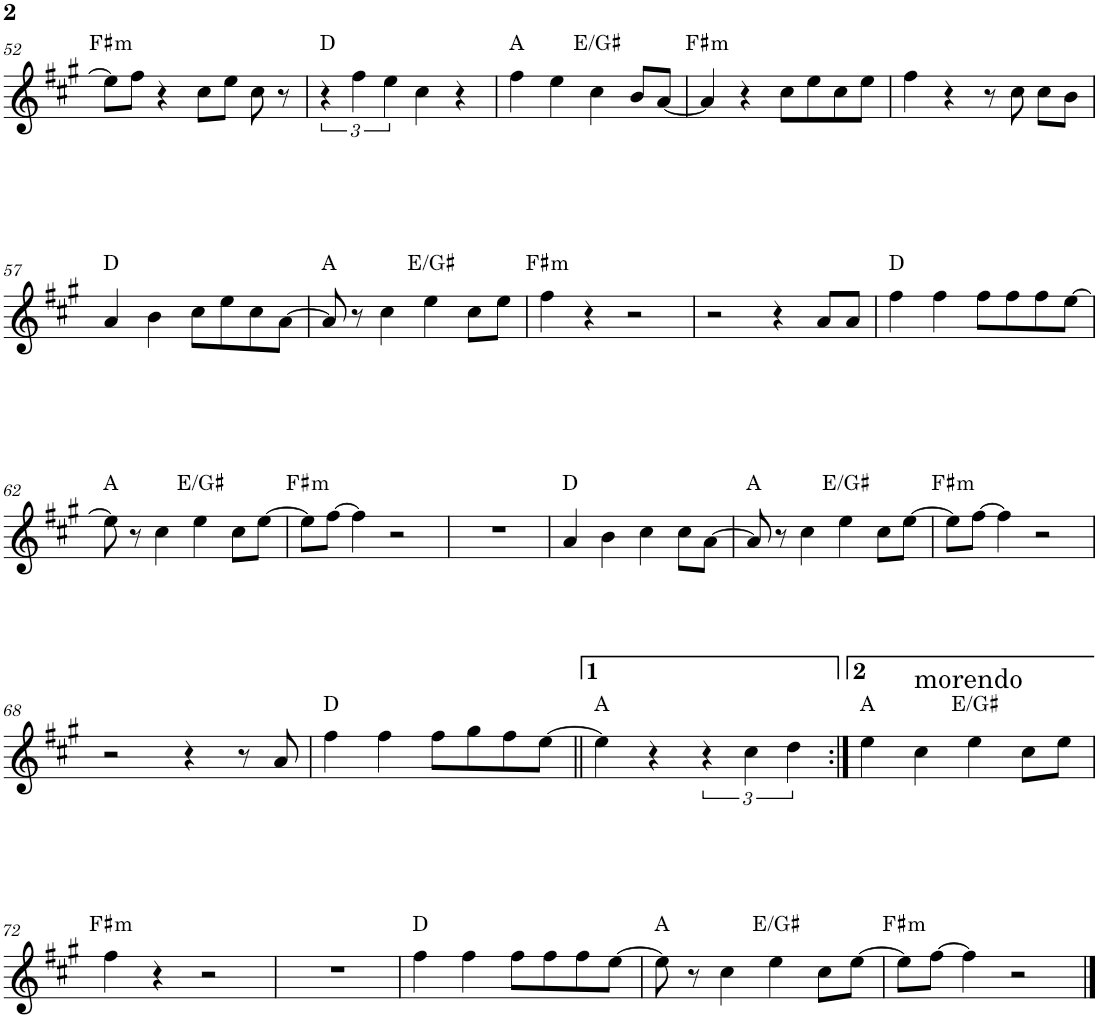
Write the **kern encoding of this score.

**kern	**harte
*part1	*part1
*staff1	*
*I"P1	*
!!LO:PB:g=z
*clefG2	*
*k[f#c#g#]	*
*f#:	*
*M4/4	*
=52	=52
!	!LO:H:kt=m
8ee\L]	F#:min
8ff#\J	.
4r	.
8cc#\L	.
8ee\J	.
8cc#\	.
8r	.
=53	=53
6r	D:maj
6ff#\	.
6ee\	.
4cc#\	.
4r	.
=54	=54
4ff#\	A:maj
4ee\	.
4cc#\	E:maj/3
8b/L	.
[<8a/J	.
=55	=55
!	!LO:H:kt=m
4a/]	F#:min
4r	.
8cc#\L	.
8ee\	.
8cc#\	.
8ee\J	.
=56	=56
4ff#\	.
4r	.
8r	.
8cc#\	.
8cc#\L	.
8b\J	.
!!LO:LB:g=z
=57	=57
4a/	D:maj
4b\	.
8cc#\L	.
8ee\	.
8cc#\	.
[>8a\J	.
=58	=58
8a/]	A:maj
8r	.
4cc#\	.
4ee\	E:maj/3
8cc#\L	.
8ee\J	.
=59	=59
!	!LO:H:kt=m
4ff#\	F#:min
4r	.
2r	.
=60	=60
2r	.
4r	.
8a/L	.
8a/J	.
=61	=61
4ff#\	D:maj
4ff#\	.
8ff#\L	.
8ff#\	.
8ff#\	.
[>8ee\J	.
!!LO:LB:g=z
=62	=62
8ee\]	A:maj
8r	.
4cc#\	.
4ee\	E:maj/3
8cc#\L	.
[>8ee\J	.
=63	=63
!	!LO:H:kt=m
8ee\L]	F#:min
[>8ff#\J	.
4ff#\]	.
2r	.
=64	=64
1r	.
=65	=65
4a/	D:maj
4b\	.
4cc#\	.
8cc#\L	.
[>8a\J	.
=66	=66
8a/]	A:maj
8r	.
4cc#\	.
4ee\	E:maj/3
8cc#\L	.
[>8ee\J	.
=67	=67
!	!LO:H:kt=m
8ee\L]	F#:min
[>8ff#\J	.
4ff#\]	.
2r	.
!!LO:LB:g=z
=68	=68
2r	.
4r	.
8r	.
8a/	.
=69	=69
4ff#\	D:maj
4ff#\	.
8ff#\L	.
8gg#\	.
8ff#\	.
[>8ee\J	.
=70||	=70||
4ee\]	A:maj
4r	.
6r	.
6cc#\	.
6dd\	.
=71:|!	=71:|!
4ee\	A:maj
!LO:TX:a:t=morendo	!
4cc#\	.
4ee\	E:maj/3
8cc#\L	.
8ee\J	.
!!LO:LB:g=z
=72	=72
!	!LO:H:kt=m
4ff#\	F#:min
4r	.
2r	.
=73	=73
1r	.
=74	=74
4ff#\	D:maj
4ff#\	.
8ff#\L	.
8ff#\	.
8ff#\	.
[>8ee\J	.
=75	=75
8ee\]	A:maj
8r	.
4cc#\	.
4ee\	E:maj/3
8cc#\L	.
[>8ee\J	.
=76	=76
!	!LO:H:kt=m
8ee\L]	F#:min
[>8ff#\J	.
4ff#\]	.
2r	.
==	==
*-	*-
